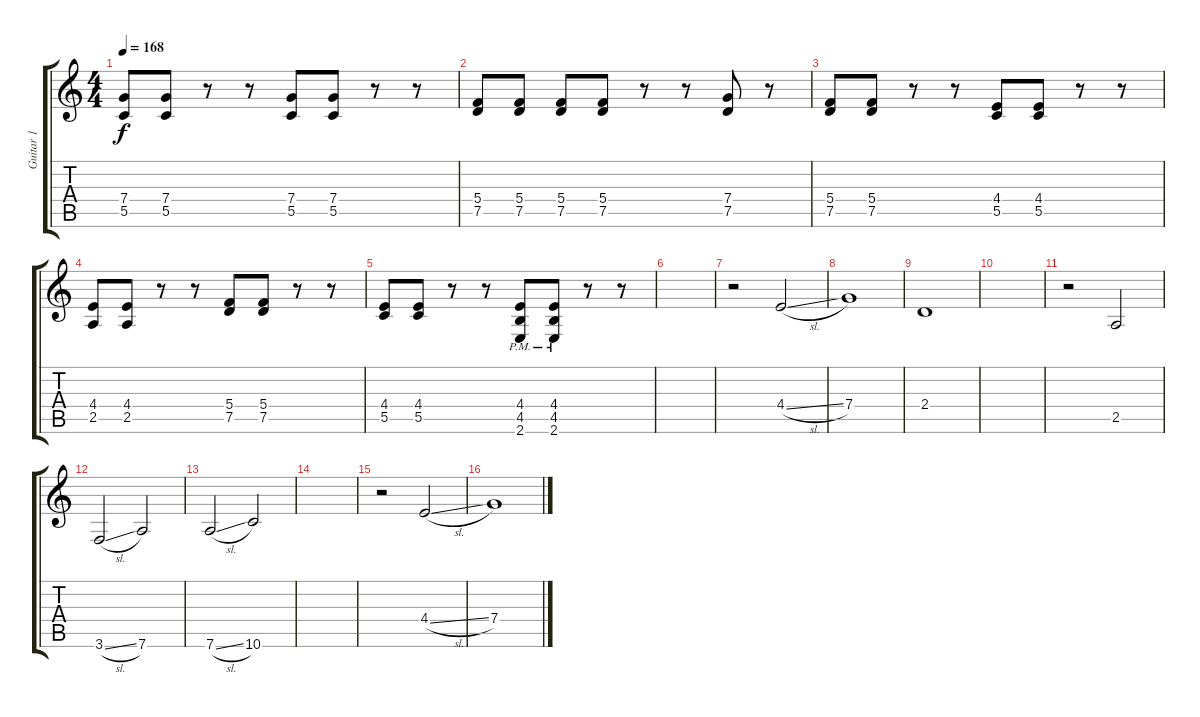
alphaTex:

\track ("Guitar 1" "Guitar 1") {instrument distortionguitar}
\staff {score tabs}
\tuning (D4 A3 F3 C3 G2 D2) {hide}
\ts (4 4)
\tempo 168
\clef g2
\ks c
(7.4 5.5).8{dy f} (7.4 5.5).8 r.8 r.8 (7.4 5.5).8 (7.4 5.5).8 r.8 r.8 |
(5.4 7.5).8 (5.4 7.5).8 (5.4 7.5).8 (5.4 7.5).8 r.8 r.8 (7.4 7.5).8 r.8 |
(5.4 7.5).8 (5.4 7.5).8 r.8 r.8 (4.4 5.5).8 (4.4 5.5).8 r.8 r.8 |
(4.4 2.5).8 (4.4 2.5).8 r.8 r.8 (5.4 7.5).8 (5.4 7.5).8 r.8 r.8 |
(4.4 5.5).8 (4.4 5.5).8 r.8 r.8 (4.4{pm} 4.5{pm} 2.6{pm}).8 (4.4{pm} 4.5{pm} 2.6{pm}).8 r.8 r.8 |
|
r.2 4.4{sl}.2 |
7.4.1 |
2.4.1 |
|
r.2 2.5.2 |
3.6{sl}.2 7.6.2 |
7.6{sl}.2 10.6.2 |
|
r.2 4.4{sl}.2 |
7.4.1
